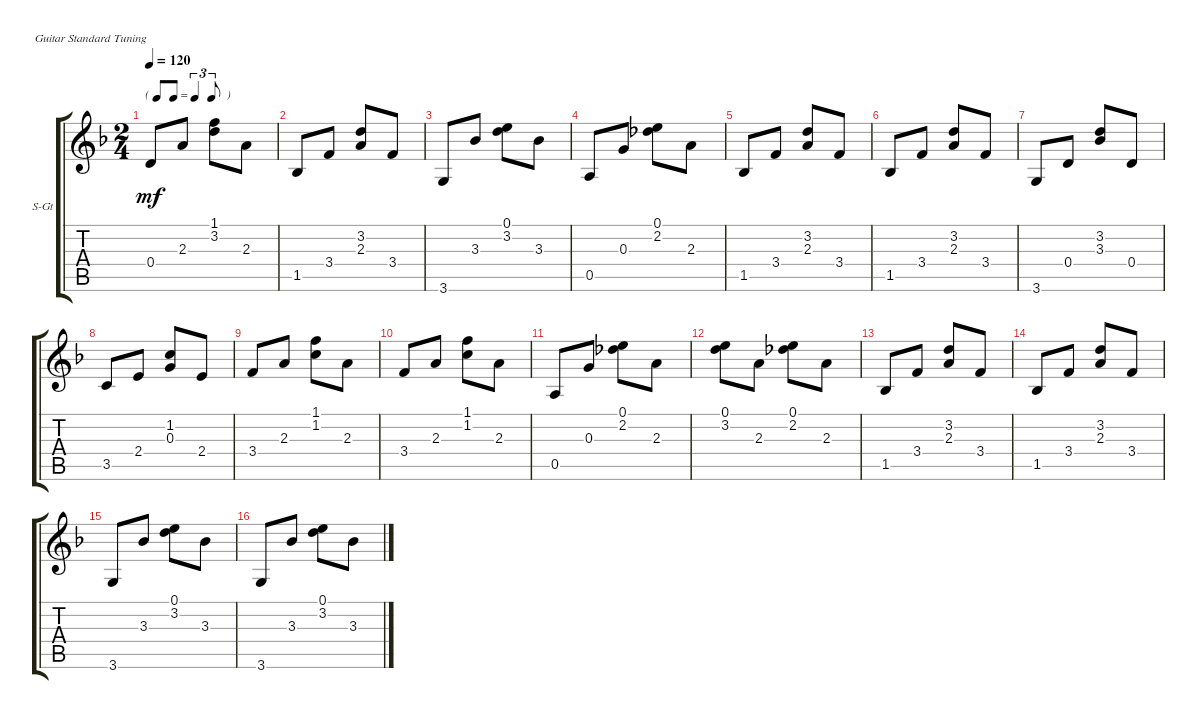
\defaultSystemsLayout 4
\bracketExtendMode groupsimilarinstruments
\firstSystemTrackNameOrientation horizontal
\otherSystemsTrackNameOrientation horizontal
\track ("Steel Guitar" "S-Gt") {instrument acousticguitarsteel}
\staff {score tabs}
\tuning (E4 B3 G3 D3 A2 E2)
\ts (2 4)
\tf triplet8th
\tempo 120
\clef g2
\ks dminor
0.4.8{dy mf} 2.3.8 (3.2 1.1).8 2.3.8 |
1.5.8 3.4.8 (2.3 3.2).8 3.4.8 |
3.6.8 3.3.8 (3.2 0.1).8 3.3.8 |
0.5.8 0.3.8 (2.2 0.1).8 2.3.8 |
1.5.8 3.4.8 (2.3 3.2).8 3.4.8 |
1.5.8 3.4.8 (2.3 3.2).8 3.4.8 |
3.6.8 0.4.8 (3.2 3.3).8 0.4.8 |
3.5.8 2.4.8 (0.3 1.2).8 2.4.8 |
3.4.8 2.3.8 (1.2 1.1).8 2.3.8 |
3.4.8 2.3.8 (1.2 1.1).8 2.3.8 |
0.5.8 0.3.8 (2.2 0.1).8 2.3.8 |
(3.2 0.1).8 2.3.8 (2.2 0.1).8 2.3.8 |
1.5.8 3.4.8 (2.3 3.2).8 3.4.8 |
1.5.8 3.4.8 (2.3 3.2).8 3.4.8 |
3.6.8 3.3.8 (3.2 0.1).8 3.3.8 |
3.6.8 3.3.8 (3.2 0.1).8 3.3.8
